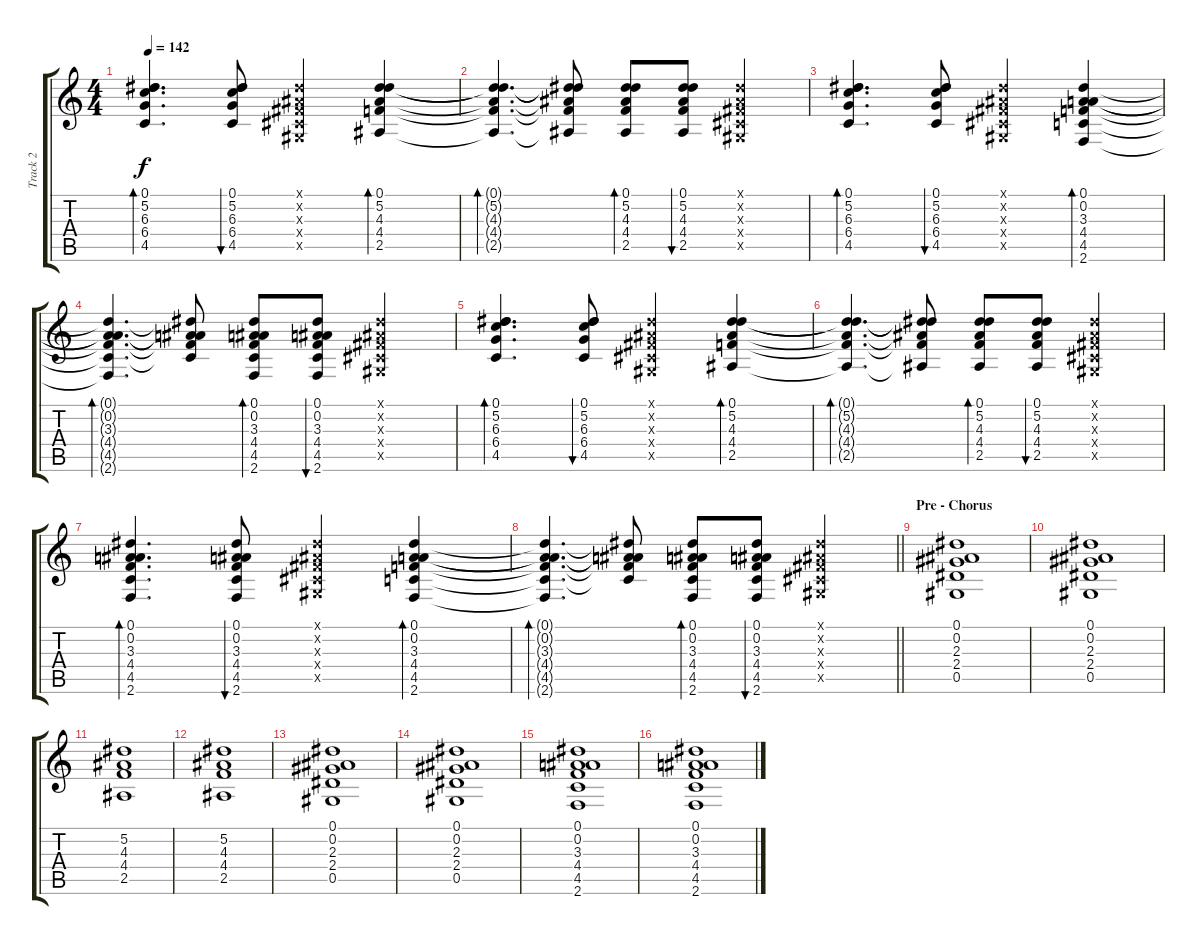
\track ("Track 2" "Track 2") {instrument acousticguitarsteel}
\staff {score tabs}
\tuning (Eb4 Bb3 Gb3 Db3 Ab2 Eb2) {hide}
\ts (4 4)
\tempo 142
\clef g2
\ks c
(0.1 5.2 6.3 6.4 4.5).4{d bd 60 dy f} (0.1 5.2 6.3 6.4 4.5).8{bu 60} (0.1{x} 0.2{x} 0.3{x} 0.4{x} 0.5{x}).4 (0.1 5.2 4.3 4.4 2.5).4{bd 60} |
(0.1{t} 5.2{t} 4.3{t} 4.4{t} 2.5{t}).4{d bd 60} (0.1{t} 5.2{t} 4.3{t} 4.4{t} 2.5{t}).8 (0.1 5.2 4.3 4.4 2.5).8{bd 60} (0.1 5.2 4.3 4.4 2.5).8{bu 60} (0.1{x} 0.2{x} 0.3{x} 0.4{x} 0.5{x}).4 |
(0.1 5.2 6.3 6.4 4.5).4{d bd 60} (0.1 5.2 6.3 6.4 4.5).8{bu 60} (0.1{x} 0.2{x} 0.3{x} 0.4{x} 0.5{x}).4 (0.1 0.2 3.3 4.4 4.5 2.6).4{bd 60} |
(0.1{t} 0.2{t} 3.3{t} 4.4{t} 4.5{t} 2.6{t}).4{d bd 60} (0.1{t} 0.2{t} 3.3{t} 4.4{t} 4.5{t}).8 (0.1 0.2 3.3 4.4 4.5 2.6).8{bd 60} (0.1 0.2 3.3 4.4 4.5 2.6).8{bu 60} (0.1{x} 0.2{x} 0.3{x} 0.4{x} 0.5{x}).4 |
(0.1 5.2 6.3 6.4 4.5).4{d bd 60} (0.1 5.2 6.3 6.4 4.5).8{bu 60} (0.1{x} 0.2{x} 0.3{x} 0.4{x} 0.5{x}).4 (0.1 5.2 4.3 4.4 2.5).4{bd 60} |
(0.1{t} 5.2{t} 4.3{t} 4.4{t} 2.5{t}).4{d bd 60} (0.1{t} 5.2{t} 4.3{t} 4.4{t} 2.5{t}).8 (0.1 5.2 4.3 4.4 2.5).8{bd 60} (0.1 5.2 4.3 4.4 2.5).8{bu 60} (0.1{x} 0.2{x} 0.3{x} 0.4{x} 0.5{x}).4 |
(0.1 0.2 3.3 4.4 4.5 2.6).4{d bd 60} (0.1 0.2 3.3 4.4 4.5 2.6).8{bu 60} (0.1{x} 0.2{x} 0.3{x} 0.4{x} 0.5{x}).4 (0.1 0.2 3.3 4.4 4.5 2.6).4{bd 60} |
\barLineRight lightlight
(0.1{t} 0.2{t} 3.3{t} 4.4{t} 4.5{t} 2.6{t}).4{d bd 60} (0.1{t} 0.2{t} 3.3{t} 4.4{t} 4.5{t}).8 (0.1 0.2 3.3 4.4 4.5 2.6).8{bd 60} (0.1 0.2 3.3 4.4 4.5 2.6).8{bu 60} (0.1{x} 0.2{x} 0.3{x} 0.4{x} 0.5{x}).4 |
\section ("" "Pre - Chorus")
(0.1 0.2 2.3 2.4 0.5).1 |
(0.1 0.2 2.3 2.4 0.5).1 |
(5.2 4.3 4.4 2.5).1 |
(5.2 4.3 4.4 2.5).1 |
(0.1 0.2 2.3 2.4 0.5).1 |
(0.1 0.2 2.3 2.4 0.5).1 |
(0.1 0.2 3.3 4.4 4.5 2.6).1 |
(0.1 0.2 3.3 4.4 4.5 2.6).1
